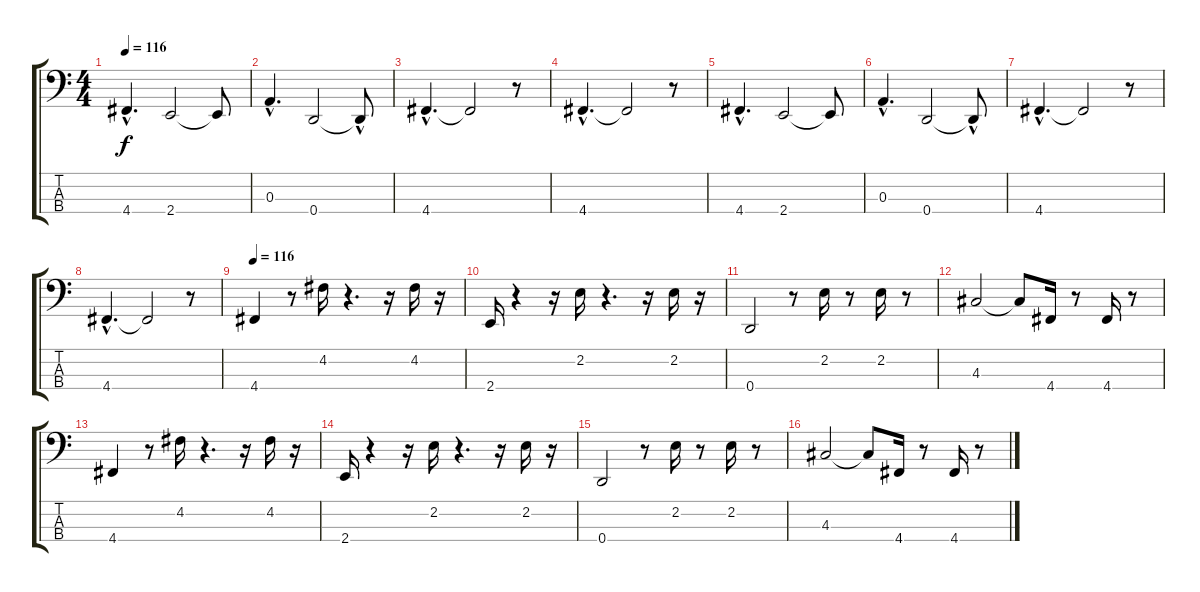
\track "" {instrument electricbassfinger}
\staff {score tabs}
\tuning (G2 D2 A1 D1) {hide}
\ts (4 4)
\tempo 116
\clef f4
\ks c
4.4{hac}.4{d dy f} 2.4.2 2.4{t}.8 |
0.3{hac}.4{d} 0.4.2 0.4{hac t}.8 |
4.4{hac}.4{d} 4.4{t}.2 r.8 |
4.4{hac}.4{d} 4.4{t}.2 r.8 |
4.4{hac}.4{d} 2.4.2 2.4{t}.8 |
0.3{hac}.4{d} 0.4.2 0.4{hac t}.8 |
4.4{hac}.4{d} 4.4{t}.2 r.8 |
4.4{hac}.4{d} 4.4{t}.2 r.8 |
\tempo 116
4.4.4 r.8 4.2.16 r.4{d} r.16 4.2.16 r.16 |
2.4.16 r.4 r.16 2.2.16 r.4{d} r.16 2.2.16 r.16 |
0.4.2 r.8 2.2.16 r.8 2.2.16 r.8 |
4.3.2 4.3{t}.8 4.4.16 r.8 4.4.16 r.8 |
4.4.4 r.8 4.2.16 r.4{d} r.16 4.2.16 r.16 |
2.4.16 r.4 r.16 2.2.16 r.4{d} r.16 2.2.16 r.16 |
0.4.2 r.8 2.2.16 r.8 2.2.16 r.8 |
4.3.2 4.3{t}.8 4.4.16 r.8 4.4.16 r.8
